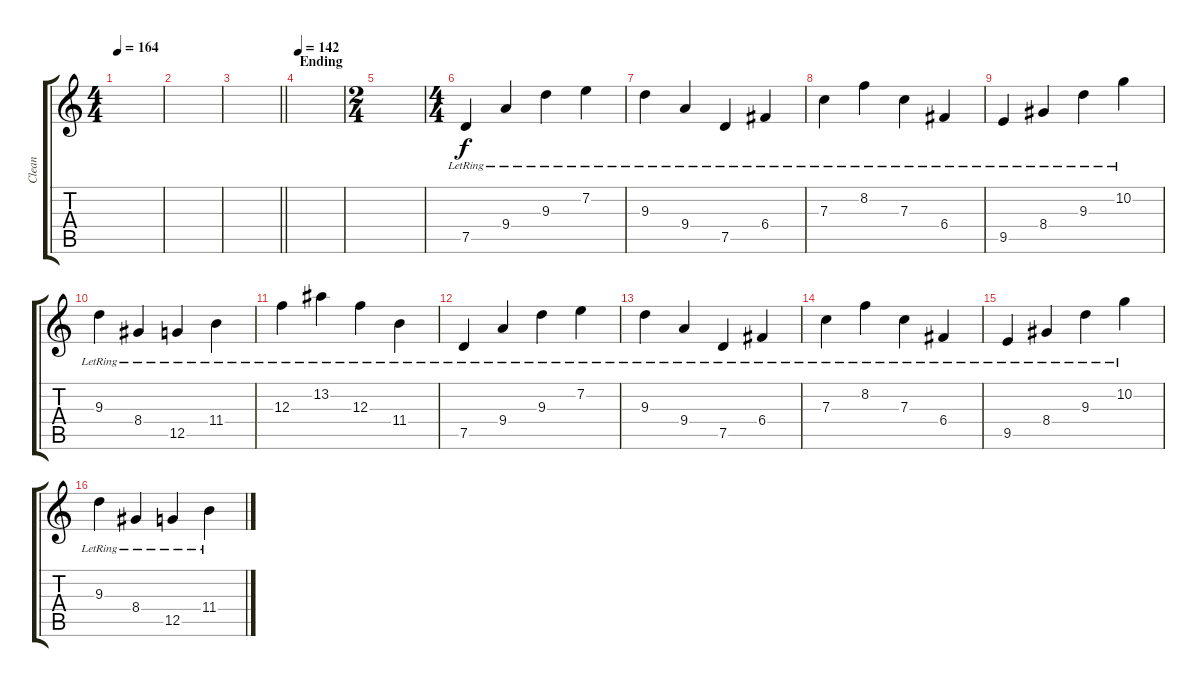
\track ("Clean" "Clean") {instrument acousticguitarnylon}
\staff {score tabs}
\tuning (D4 A3 F3 C3 G2 D2) {hide}
\ts (4 4)
\tempo 164
\clef g2
\ks c
|
|
\barLineRight lightlight
|
\section ("" "Ending")
\tempo 142
|
\ts (2 4)
|
\ts (4 4)
7.5{lr}.4 9.4{lr}.4 9.3{lr}.4 7.2{lr}.4 |
9.3{lr}.4 9.4{lr}.4 7.5{lr}.4 6.4{lr}.4 |
7.3{lr}.4 8.2{lr}.4 7.3{lr}.4 6.4{lr}.4 |
9.5{lr}.4 8.4{lr}.4 9.3{lr}.4 10.2{lr}.4 |
9.3{lr}.4 8.4{lr}.4 12.5{lr}.4 11.4{lr}.4 |
12.3{lr}.4 13.2{lr}.4 12.3{lr}.4 11.4{lr}.4 |
7.5{lr}.4 9.4{lr}.4 9.3{lr}.4 7.2{lr}.4 |
9.3{lr}.4 9.4{lr}.4 7.5{lr}.4 6.4{lr}.4 |
7.3{lr}.4 8.2{lr}.4 7.3{lr}.4 6.4{lr}.4 |
9.5{lr}.4 8.4{lr}.4 9.3{lr}.4 10.2{lr}.4 |
9.3{lr}.4 8.4{lr}.4 12.5{lr}.4 11.4{lr}.4
